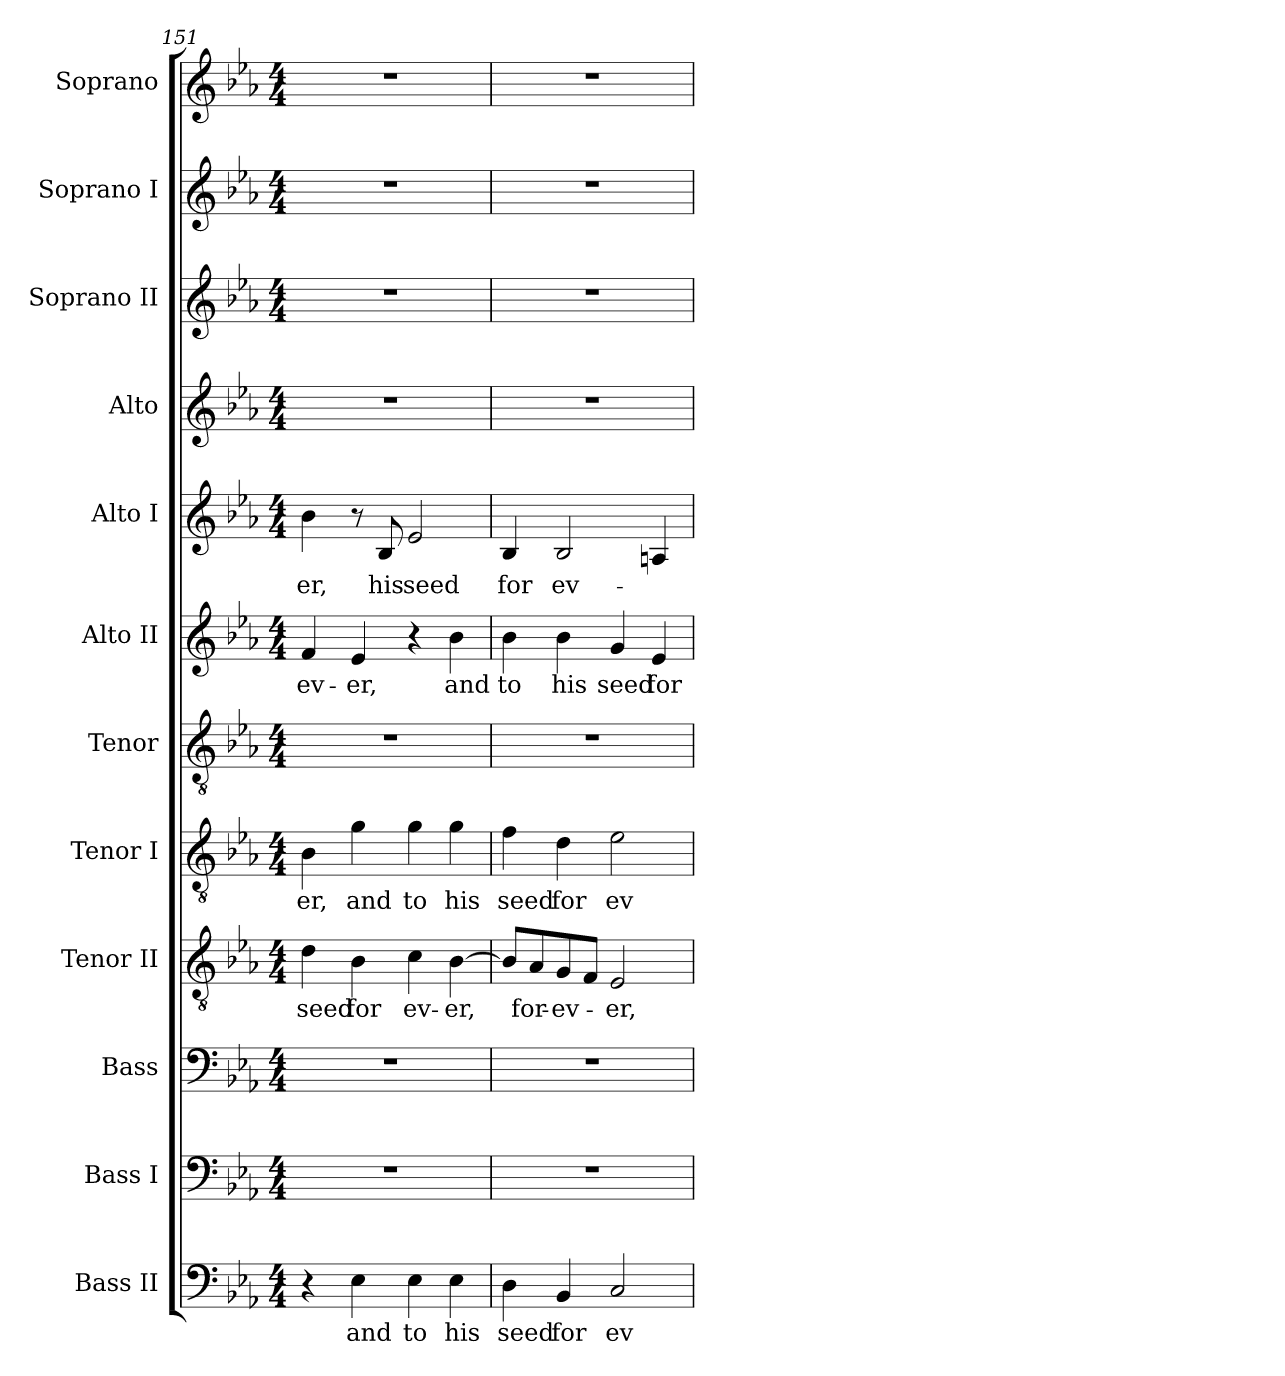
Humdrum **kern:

**kern	**text	**kern	**kern	**kern	**text	**kern	**text	**kern	**kern	**text	**kern	**text	**kern	**kern	**kern	**kern
*part12	*part12	*part11	*part10	*part9	*part9	*part8	*part8	*part7	*part6	*part6	*part5	*part5	*part4	*part3	*part2	*part1
*staff12	*staff12	*staff11	*staff10	*staff9	*staff9	*staff8	*staff8	*staff7	*staff6	*staff6	*staff5	*staff5	*staff4	*staff3	*staff2	*staff1
*I"Bass II	*	*I"Bass I	*I"Bass	*I"Tenor II	*	*I"Tenor I	*	*I"Tenor	*I"Alto II	*	*I"Alto I	*	*I"Alto	*I"Soprano II	*I"Soprano I	*I"Soprano
*I'BII	*	*I'BI	*I'B	*I'TII	*	*I'TI	*	*I'T	*I'AII	*	*I'AI	*	*I'A	*I'SII	*I'SI	*I'S
*clefF4	*	*clefF4	*clefF4	*clefGv2	*	*clefGv2	*	*clefGv2	*clefG2	*	*clefG2	*	*clefG2	*clefG2	*clefG2	*clefG2
*ITrd7c12	*	*	*ITrd7c12	*ITrd7c12	*	*ITrd7c12	*	*ITrd7c12	*	*	*	*	*	*	*	*
*k[b-e-a-]	*	*k[b-e-a-]	*k[b-e-a-]	*k[b-e-a-]	*	*k[b-e-a-]	*	*k[b-e-a-]	*k[b-e-a-]	*	*k[b-e-a-]	*	*k[b-e-a-]	*k[b-e-a-]	*k[b-e-a-]	*k[b-e-a-]
*E-:	*	*E-:	*E-:	*E-:	*	*E-:	*	*E-:	*E-:	*	*E-:	*	*E-:	*E-:	*E-:	*E-:
*M4/4	*	*M4/4	*M4/4	*M4/4	*	*M4/4	*	*M4/4	*M4/4	*	*M4/4	*	*M4/4	*M4/4	*M4/4	*M4/4
=151	=151	=151	=151	=151	=151	=151	=151	=151	=151	=151	=151	=151	=151	=151	=151	=151
!	!	!	!	!	!LO:LY:b:color=#000000	!	!	!	!	!	!	!	!	!	!	!
!	!	!	!	!	!	!	!LO:LY:b:color=#000000	!	!	!	!	!	!	!	!	!
!	!	!	!	!	!	!	!	!	!	!LO:LY:b:color=#000000	!	!	!	!	!	!
!	!	!	!	!	!	!	!	!	!	!	!	!LO:LY:b:color=#000000	!	!	!	!
4r	.	1r	1r	4Di\	seed	4BB-i\	-er,	1r	4fi/	ev-	4b-i\	-er,	1r	1r	1r	1r
!	!LO:LY:b:color=#000000	!	!	!	!	!	!	!	!	!	!	!	!	!	!	!
!	!	!	!	!	!LO:LY:b:color=#000000	!	!	!	!	!	!	!	!	!	!	!
!	!	!	!	!	!	!	!LO:LY:b:color=#000000	!	!	!	!	!	!	!	!	!
!	!	!	!	!	!	!	!	!	!	!LO:LY:b:color=#000000	!	!	!	!	!	!
4EE-i\	and	.	.	4BB-i\	for	4Gi\	and	.	4e-i/	-er,	8r	.	.	.	.	.
!	!	!	!	!	!	!	!	!	!	!	!	!LO:LY:b:color=#000000	!	!	!	!
.	.	.	.	.	.	.	.	.	.	.	8B-i/	his	.	.	.	.
!	!LO:LY:b:color=#000000	!	!	!	!	!	!	!	!	!	!	!	!	!	!	!
!	!	!	!	!	!LO:LY:b:color=#000000	!	!	!	!	!	!	!	!	!	!	!
!	!	!	!	!	!	!	!LO:LY:b:color=#000000	!	!	!	!	!	!	!	!	!
!	!	!	!	!	!	!	!	!	!	!	!	!LO:LY:b:color=#000000	!	!	!	!
4EE-i\	to	.	.	4Ci\	ev-	4Gi\	to	.	4r	.	2e-i/	seed	.	.	.	.
!	!LO:LY:b:color=#000000	!	!	!	!	!	!	!	!	!	!	!	!	!	!	!
!	!	!	!	!	!LO:LY:b:color=#000000	!	!	!	!	!	!	!	!	!	!	!
!	!	!	!	!	!	!	!LO:LY:b:color=#000000	!	!	!	!	!	!	!	!	!
!	!	!	!	!	!	!	!	!	!	!LO:LY:b:color=#000000	!	!	!	!	!	!
4EE-i\	his	.	.	[>4BB-i\	-er,	4Gi\	his	.	4b-i\	and	.	.	.	.	.	.
=152	=152	=152	=152	=152	=152	=152	=152	=152	=152	=152	=152	=152	=152	=152	=152	=152
!	!LO:LY:b:color=#000000	!	!	!	!	!	!	!	!	!	!	!	!	!	!	!
!	!	!	!	!	!	!	!LO:LY:b:color=#000000	!	!	!	!	!	!	!	!	!
!	!	!	!	!	!	!	!	!	!	!LO:LY:b:color=#000000	!	!	!	!	!	!
!	!	!	!	!	!	!	!	!	!	!	!	!LO:LY:b:color=#000000	!	!	!	!
4DDi\	seed	1r	1r	8BB-i/L]	.	4Fi\	seed	1r	4b-i\	to	4B-i/	for	1r	1r	1r	1r
!	!	!	!	!	!LO:LY:b:color=#000000	!	!	!	!	!	!	!	!	!	!	!
.	.	.	.	8AA-i/	for-	.	.	.	.	.	.	.	.	.	.	.
!	!LO:LY:b:color=#000000	!	!	!	!	!	!	!	!	!	!	!	!	!	!	!
!	!	!	!	!	!LO:LY:b:color=#000000	!	!	!	!	!	!	!	!	!	!	!
!	!	!	!	!	!	!	!LO:LY:b:color=#000000	!	!	!	!	!	!	!	!	!
!	!	!	!	!	!	!	!	!	!	!LO:LY:b:color=#000000	!	!	!	!	!	!
!	!	!	!	!	!	!	!	!	!	!	!	!LO:LY:b:color=#000000	!	!	!	!
4BBB-i/	for	.	.	8GGi/	-ev-	4Di\	for	.	4b-i\	his	2B-i/	ev-	.	.	.	.
.	.	.	.	8FFi/J	.	.	.	.	.	.	.	.	.	.	.	.
!	!LO:LY:b:color=#000000	!	!	!	!	!	!	!	!	!	!	!	!	!	!	!
!	!	!	!	!	!LO:LY:b:color=#000000	!	!	!	!	!	!	!	!	!	!	!
!	!	!	!	!	!	!	!LO:LY:b:color=#000000	!	!	!	!	!	!	!	!	!
!	!	!	!	!	!	!	!	!	!	!LO:LY:b:color=#000000	!	!	!	!	!	!
2CCi/	ev-	.	.	2EE-i/	-er,	2E-i\	ev-	.	4gi/	seed	.	.	.	.	.	.
!	!	!	!	!	!	!	!	!	!	!LO:LY:b:color=#000000	!	!	!	!	!	!
.	.	.	.	.	.	.	.	.	4e-i/	for	4Ani/	.	.	.	.	.
=	=	=	=	=	=	=	=	=	=	=	=	=	=	=	=	=
*-	*-	*-	*-	*-	*-	*-	*-	*-	*-	*-	*-	*-	*-	*-	*-	*-
